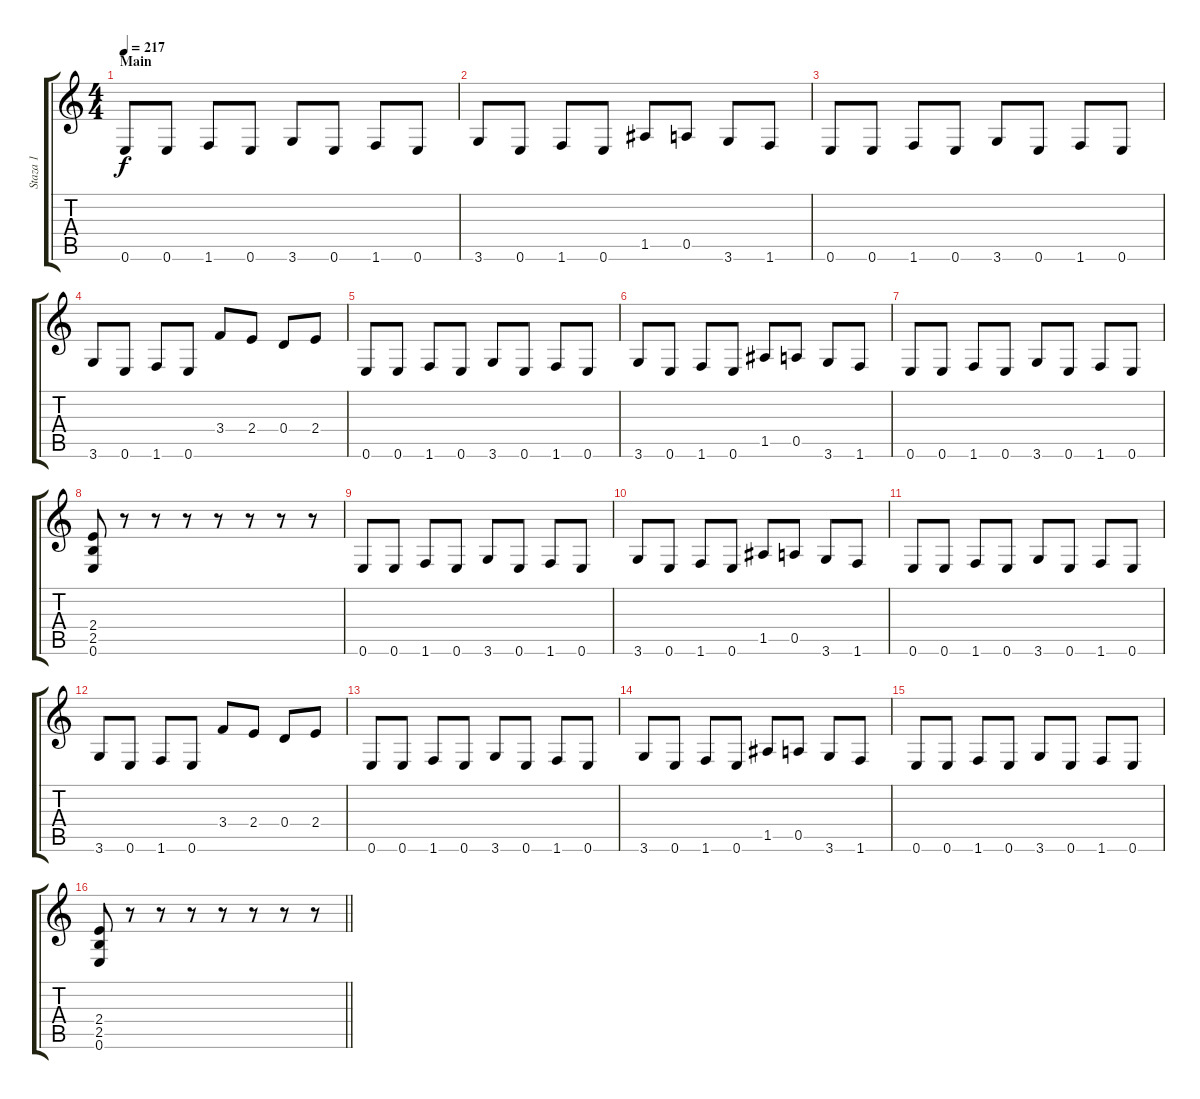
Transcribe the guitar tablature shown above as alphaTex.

\track ("Staza 1" "Staza 1") {instrument overdrivenguitar}
\staff {score tabs}
\tuning (E4 B3 G3 D3 A2 E2) {hide}
\ts (4 4)
\section ("" "Main ")
\tempo 217
\clef g2
\ks c
0.6.8{dy f} 0.6.8 1.6.8 0.6.8 3.6.8 0.6.8 1.6.8 0.6.8 |
3.6.8 0.6.8 1.6.8 0.6.8 1.5.8 0.5.8 3.6.8 1.6.8 |
0.6.8 0.6.8 1.6.8 0.6.8 3.6.8 0.6.8 1.6.8 0.6.8 |
3.6.8 0.6.8 1.6.8 0.6.8 3.4.8 2.4.8 0.4.8 2.4.8 |
0.6.8 0.6.8 1.6.8 0.6.8 3.6.8 0.6.8 1.6.8 0.6.8 |
3.6.8 0.6.8 1.6.8 0.6.8 1.5.8 0.5.8 3.6.8 1.6.8 |
0.6.8 0.6.8 1.6.8 0.6.8 3.6.8 0.6.8 1.6.8 0.6.8 |
(2.4 2.5 0.6).8 r.8 r.8 r.8 r.8 r.8 r.8 r.8 |
0.6.8 0.6.8 1.6.8 0.6.8 3.6.8 0.6.8 1.6.8 0.6.8 |
3.6.8 0.6.8 1.6.8 0.6.8 1.5.8 0.5.8 3.6.8 1.6.8 |
0.6.8 0.6.8 1.6.8 0.6.8 3.6.8 0.6.8 1.6.8 0.6.8 |
3.6.8 0.6.8 1.6.8 0.6.8 3.4.8 2.4.8 0.4.8 2.4.8 |
0.6.8 0.6.8 1.6.8 0.6.8 3.6.8 0.6.8 1.6.8 0.6.8 |
3.6.8 0.6.8 1.6.8 0.6.8 1.5.8 0.5.8 3.6.8 1.6.8 |
0.6.8 0.6.8 1.6.8 0.6.8 3.6.8 0.6.8 1.6.8 0.6.8 |
\barLineRight lightlight
(2.4 2.5 0.6).8 r.8 r.8 r.8 r.8 r.8 r.8 r.8
